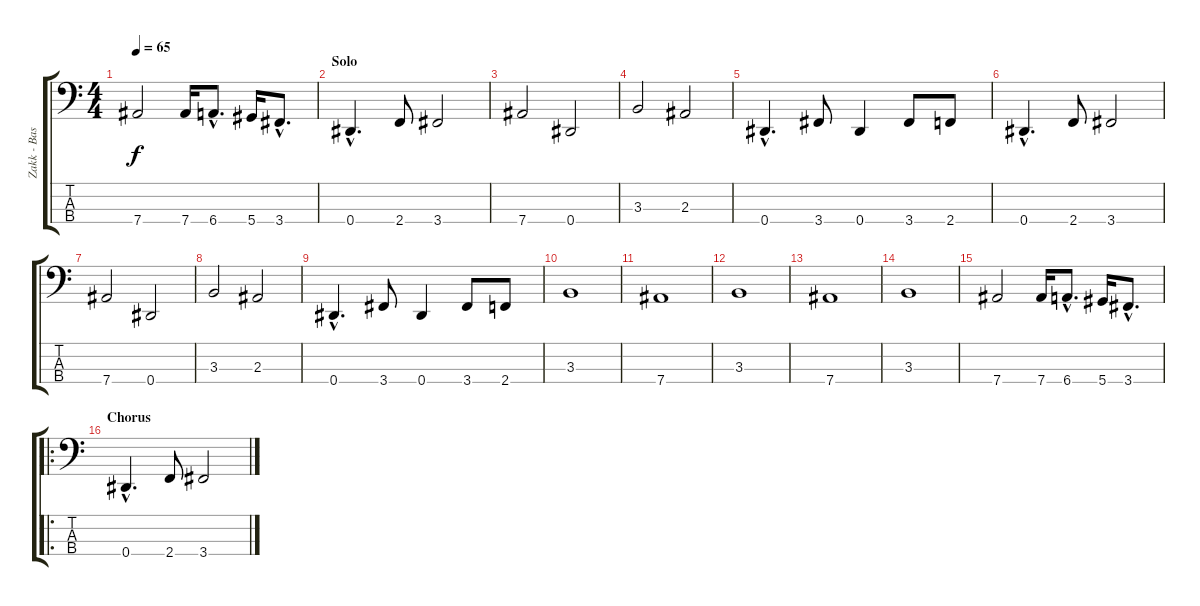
\track ("Zakk - Bass" "Zakk - Bas") {instrument acousticguitarnylon}
\staff {score tabs}
\tuning (Gb2 Db2 Ab1 Eb1) {hide}
\ts (4 4)
\tempo 65
\clef f4
\ks c
7.4.2{dy f} 7.4.16 6.4{hac}.8{d} 5.4.16 3.4{hac}.8{d} |
\section ("" "Solo")
0.4{hac}.4{d} 2.4.8 3.4.2 |
7.4.2 0.4.2 |
3.3.2 2.3.2 |
0.4{hac}.4{d} 3.4.8 0.4.4 3.4.8 2.4.8 |
0.4{hac}.4{d} 2.4.8 3.4.2 |
7.4.2 0.4.2 |
3.3.2 2.3.2 |
0.4{hac}.4{d} 3.4.8 0.4.4 3.4.8 2.4.8 |
3.3.1 |
7.4.1 |
3.3.1 |
7.4.1 |
3.3.1 |
7.4.2 7.4.16 6.4{hac}.8{d} 5.4.16 3.4{hac}.8{d} |
\ro
\section ("" "Chorus")
0.4{hac}.4{d} 2.4.8 3.4.2
